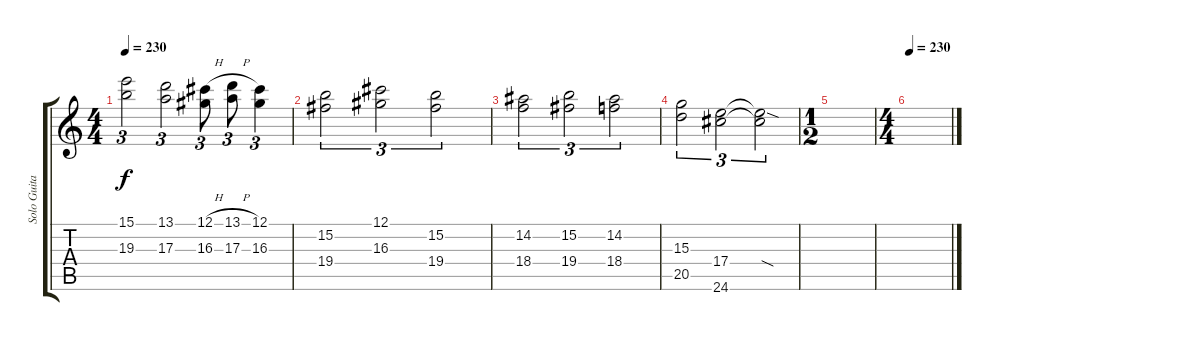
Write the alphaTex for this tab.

\track ("Solo Guitar" "Solo Guita") {instrument distortionguitar}
\staff {score tabs}
\tuning (Db4 Ab3 E3 B2 Gb2 Db2) {hide}
\ts (4 4)
\tempo 230
\clef g2
\ks c
(15.1 19.3).2{tu (3 2) dy f} (13.1 17.3).2{tu (3 2)} (12.1{h} 16.3).8{tu (3 2)} (13.1{h} 17.3).8{tu (3 2)} (12.1 16.3).4{tu (3 2)} |
(15.2 19.4).2{tu (3 2)} (12.1 16.3).2{tu (3 2)} (15.2 19.4).2{tu (3 2)} |
(14.2 18.4).2{tu (3 2)} (15.2 19.4).2{tu (3 2)} (14.2 18.4).2{tu (3 2)} |
(15.3 20.5).2{tu (3 2)} (17.4 24.6).2{tu (3 2)} (17.4{sod t} 24.6{t}).2{tu (3 2)} |
\ts (1 2)
|
\ts (4 4)
\tempo 230
